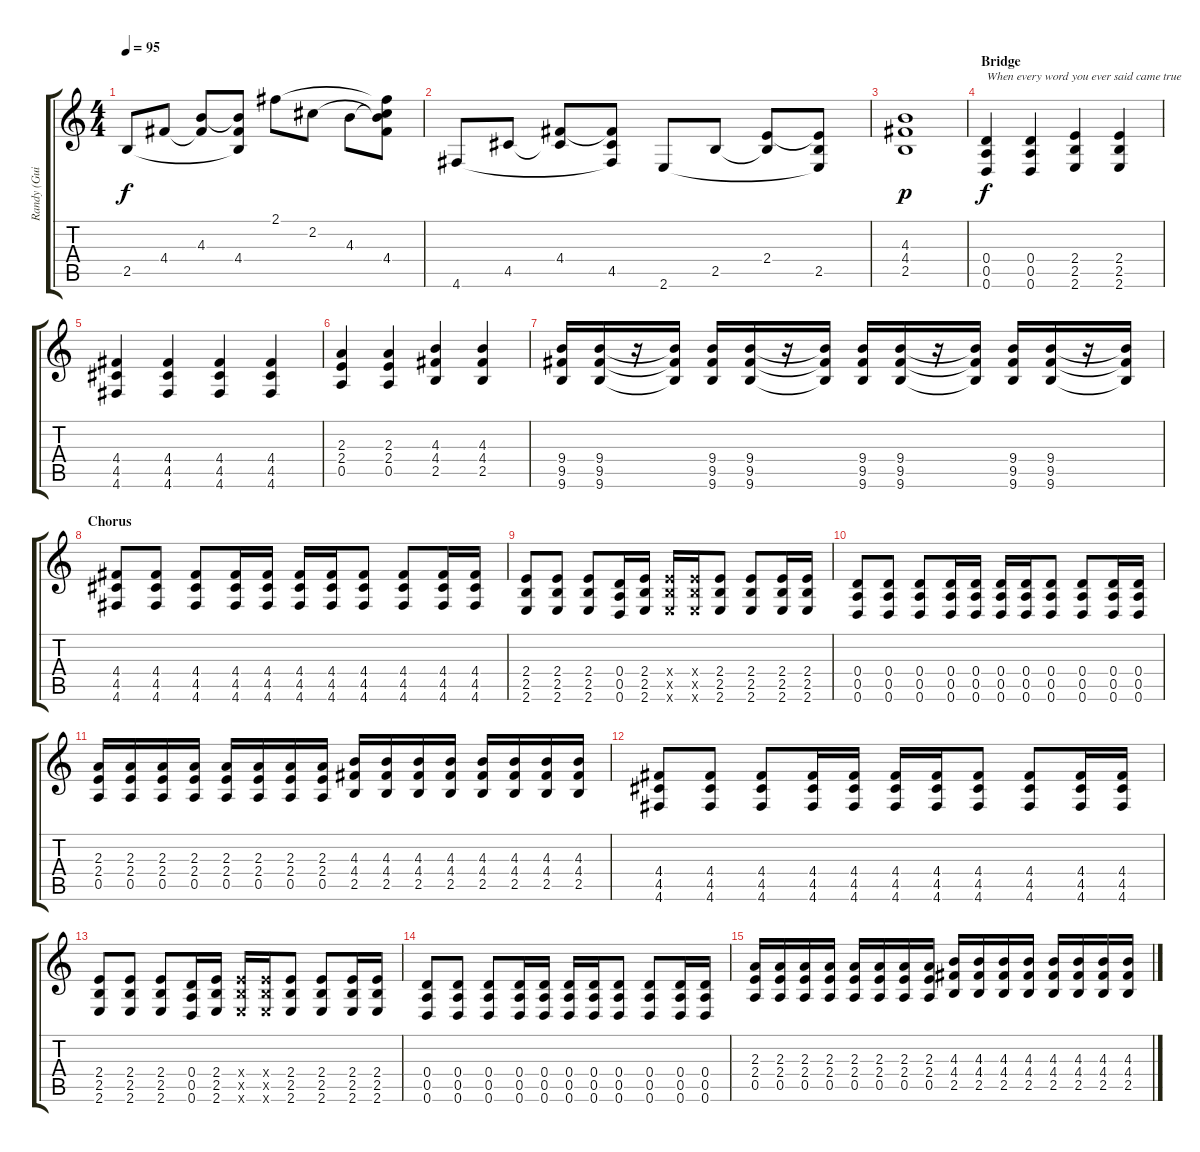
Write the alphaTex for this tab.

\track ("Randy (Guitar 1)" "Randy (Gui") {instrument overdrivenguitar}
\staff {score tabs}
\tuning (E4 B3 G3 D3 A2 D2) {hide}
\ts (4 4)
\tempo 95
\clef g2
\ks c
2.5.8{dy f} 4.4.8 (4.3 4.4{t}).8 (4.3{t} 4.4 2.5{t}).8 2.1.8 2.2.8 4.3.8 (2.1{t} 2.2{t} 4.3{t} 4.4).8 |
4.6.8 4.5.8 (4.4 4.5{t}).8 (4.4{t} 4.5 4.6{t}).8 2.6.8 2.5.8 (2.4 2.5{t}).8 (2.4{t} 2.5 2.6{t}).8 |
(4.3 4.4 2.5).1{dy p} |
\section ("" "Bridge")
(0.4 0.5 0.6).4{txt "When every word you ever said came true" dy f} (0.4 0.5 0.6).4 (2.4 2.5 2.6).4 (2.4 2.5 2.6).4 |
(4.4 4.5 4.6).4 (4.4 4.5 4.6).4 (4.4 4.5 4.6).4 (4.4 4.5 4.6).4 |
(2.3 2.4 0.5).4 (2.3 2.4 0.5).4 (4.3 4.4 2.5).4 (4.3 4.4 2.5).4 |
(9.4 9.5 9.6).16 (9.4 9.5 9.6).16 r.16 (9.4{t} 9.5{t} 9.6{t}).16 (9.4 9.5 9.6).16 (9.4 9.5 9.6).16 r.16 (9.4{t} 9.5{t} 9.6{t}).16 (9.4 9.5 9.6).16 (9.4 9.5 9.6).16 r.16 (9.4{t} 9.5{t} 9.6{t}).16 (9.4 9.5 9.6).16 (9.4 9.5 9.6).16 r.16 (9.4{t} 9.5{t} 9.6{t}).16 |
\section ("" "Chorus")
(4.4 4.5 4.6).8 (4.4 4.5 4.6).8 (4.4 4.5 4.6).8 (4.4 4.5 4.6).16 (4.4 4.5 4.6).16 (4.4 4.5 4.6).16 (4.4 4.5 4.6).16 (4.4 4.5 4.6).8 (4.4 4.5 4.6).8 (4.4 4.5 4.6).16 (4.4 4.5 4.6).16 |
(2.4 2.5 2.6).8 (2.4 2.5 2.6).8 (2.4 2.5 2.6).8 (0.4 0.5 0.6).16 (2.4 2.5 2.6).16 (2.4{x} 2.5{x} 2.6{x}).16 (2.4{x} 2.5{x} 2.6{x}).16 (2.4 2.5 2.6).8 (2.4 2.5 2.6).8 (2.4 2.5 2.6).16 (2.4 2.5 2.6).16 |
(0.4 0.5 0.6).8 (0.4 0.5 0.6).8 (0.4 0.5 0.6).8 (0.4 0.5 0.6).16 (0.4 0.5 0.6).16 (0.4 0.5 0.6).16 (0.4 0.5 0.6).16 (0.4 0.5 0.6).8 (0.4 0.5 0.6).8 (0.4 0.5 0.6).16 (0.4 0.5 0.6).16 |
(2.3 2.4 0.5).16 (2.3 2.4 0.5).16 (2.3 2.4 0.5).16 (2.3 2.4 0.5).16 (2.3 2.4 0.5).16 (2.3 2.4 0.5).16 (2.3 2.4 0.5).16 (2.3 2.4 0.5).16 (4.3 4.4 2.5).16 (4.3 4.4 2.5).16 (4.3 4.4 2.5).16 (4.3 4.4 2.5).16 (4.3 4.4 2.5).16 (4.3 4.4 2.5).16 (4.3 4.4 2.5).16 (4.3 4.4 2.5).16 |
(4.4 4.5 4.6).8 (4.4 4.5 4.6).8 (4.4 4.5 4.6).8 (4.4 4.5 4.6).16 (4.4 4.5 4.6).16 (4.4 4.5 4.6).16 (4.4 4.5 4.6).16 (4.4 4.5 4.6).8 (4.4 4.5 4.6).8 (4.4 4.5 4.6).16 (4.4 4.5 4.6).16 |
(2.4 2.5 2.6).8 (2.4 2.5 2.6).8 (2.4 2.5 2.6).8 (0.4 0.5 0.6).16 (2.4 2.5 2.6).16 (2.4{x} 2.5{x} 2.6{x}).16 (2.4{x} 2.5{x} 2.6{x}).16 (2.4 2.5 2.6).8 (2.4 2.5 2.6).8 (2.4 2.5 2.6).16 (2.4 2.5 2.6).16 |
(0.4 0.5 0.6).8 (0.4 0.5 0.6).8 (0.4 0.5 0.6).8 (0.4 0.5 0.6).16 (0.4 0.5 0.6).16 (0.4 0.5 0.6).16 (0.4 0.5 0.6).16 (0.4 0.5 0.6).8 (0.4 0.5 0.6).8 (0.4 0.5 0.6).16 (0.4 0.5 0.6).16 |
(2.3 2.4 0.5).16 (2.3 2.4 0.5).16 (2.3 2.4 0.5).16 (2.3 2.4 0.5).16 (2.3 2.4 0.5).16 (2.3 2.4 0.5).16 (2.3 2.4 0.5).16 (2.3 2.4 0.5).16 (4.3 4.4 2.5).16 (4.3 4.4 2.5).16 (4.3 4.4 2.5).16 (4.3 4.4 2.5).16 (4.3 4.4 2.5).16 (4.3 4.4 2.5).16 (4.3 4.4 2.5).16 (4.3 4.4 2.5).16
